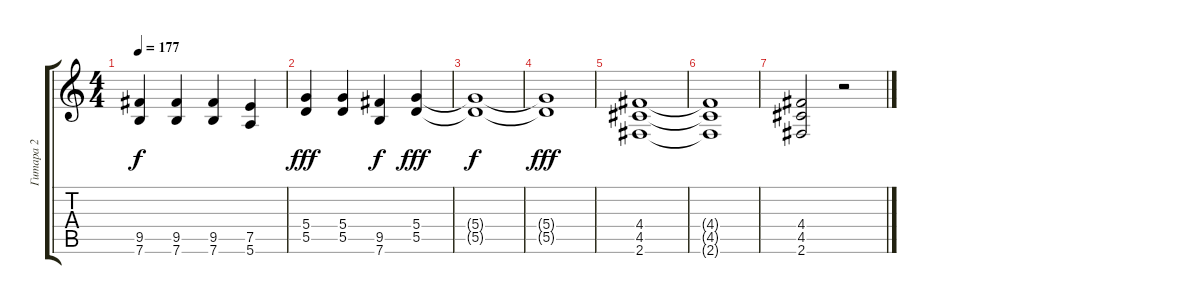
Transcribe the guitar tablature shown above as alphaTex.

\track ("Гитара 2" "Гитара 2") {instrument distortionguitar}
\staff {score tabs}
\tuning (E4 B3 G3 D3 A2 E2) {hide}
\ts (4 4)
\tempo 177
\clef g2
\ks c
(9.5 7.6).4{dy f} (9.5 7.6).4 (9.5 7.6).4 (7.5 5.6).4 |
(5.4 5.5).4{dy fff} (5.4 5.5).4 (9.5 7.6).4{dy f} (5.4 5.5).4{dy fff} |
(5.4{t} 5.5{t}).1{dy f} |
(5.4{t} 5.5{t}).1{dy fff} |
(4.4 4.5 2.6).1 |
(4.4{t} 4.5{t} 2.6{t}).1 |
(4.4 4.5 2.6).2 r.2
